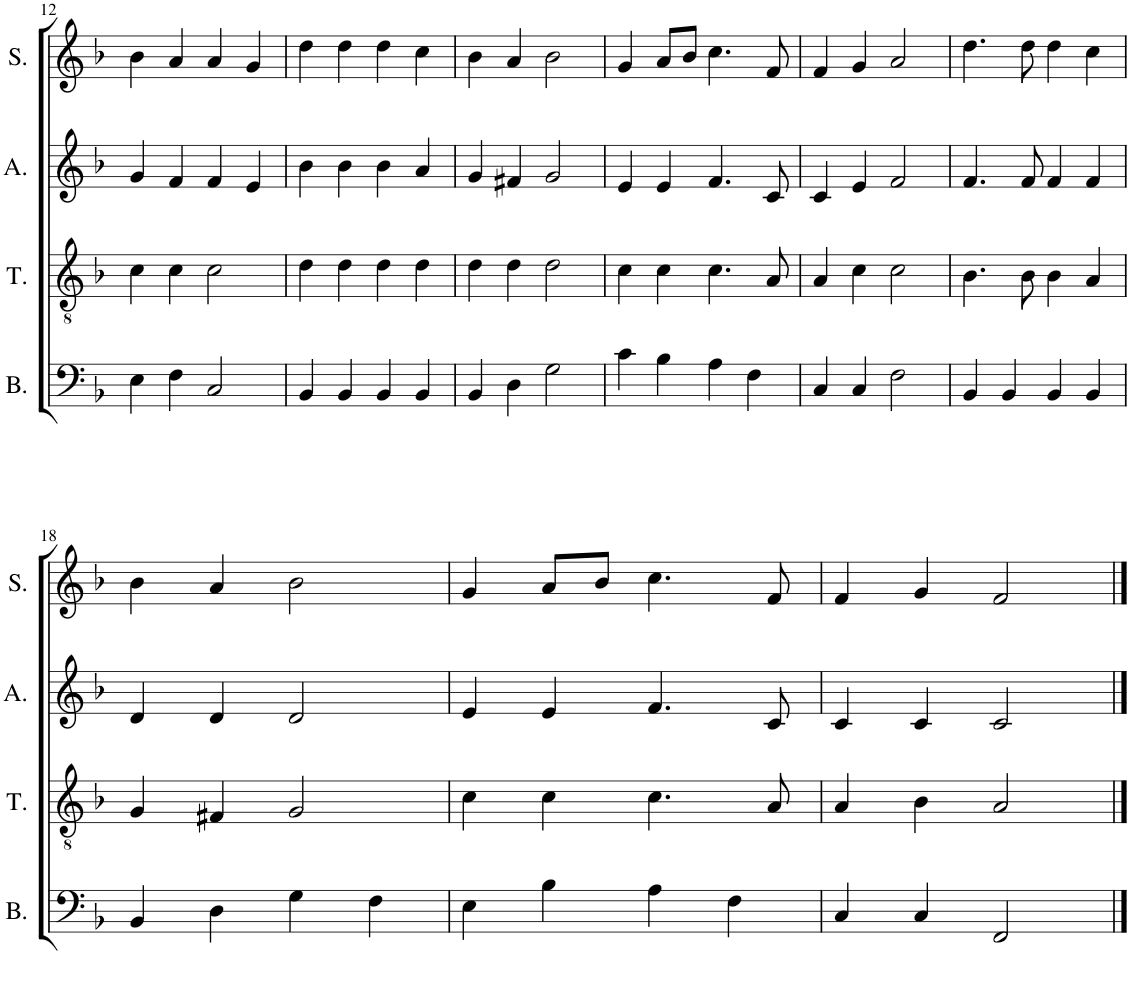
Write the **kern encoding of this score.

**kern	**kern	**kern	**kern
*part4	*part3	*part2	*part1
*staff4	*staff3	*staff2	*staff1
*I"Bass	*I"Tenor	*I"Alto	*I"Soprano
*I'B.	*I'T.	*I'A.	*I'S.
!!LO:PB:g=z
*clefF4	*clefGv2	*clefG2	*clefG2
*k[b-]	*k[b-]	*k[b-]	*k[b-]
*M4/4	*M4/4	*M4/4	*M4/4
=12	=12	=12	=12
4E\	4c\	4g/	4b-\
4F\	4c\	4f/	4a/
2C/	2c\	4f/	4a/
.	.	4e/	4g/
=13	=13	=13	=13
4BB-/	4d\	4b-\	4dd\
4BB-/	4d\	4b-\	4dd\
4BB-/	4d\	4b-\	4dd\
4BB-/	4d\	4a/	4cc\
=14	=14	=14	=14
4BB-/	4d\	4g/	4b-\
4D\	4d\	4f#X/	4a/
2G\	2d\	2g/	2b-\
=15	=15	=15	=15
4c\	4c\	4e/	4g/
4B-\	4c\	4e/	8a/L
.	.	.	8b-/J
4A\	4.c\	4.f/	4.cc\
4F\	.	.	.
.	8A/	8c/	8f/
=16	=16	=16	=16
4C/	4A/	4c/	4f/
4C/	4c\	4e/	4g/
2F\	2c\	2f/	2a/
=17	=17	=17	=17
4BB-/	4.B-\	4.f/	4.dd\
4BB-/	.	.	.
.	8B-\	8f/	8dd\
4BB-/	4B-\	4f/	4dd\
4BB-/	4A/	4f/	4cc\
!!LO:LB:g=z
=18	=18	=18	=18
4BB-/	4G/	4d/	4b-\
4D\	4F#X/	4d/	4a/
4G\	2G/	2d/	2b-\
4F\	.	.	.
=19	=19	=19	=19
4E\	4c\	4e/	4g/
4B-\	4c\	4e/	8a/L
.	.	.	8b-/J
4A\	4.c\	4.f/	4.cc\
4F\	.	.	.
.	8A/	8c/	8f/
=20	=20	=20	=20
4C/	4A/	4c/	4f/
4C/	4B-\	4c/	4g/
2FF/	2A/	2c/	2f/
==	==	==	==
*-	*-	*-	*-
